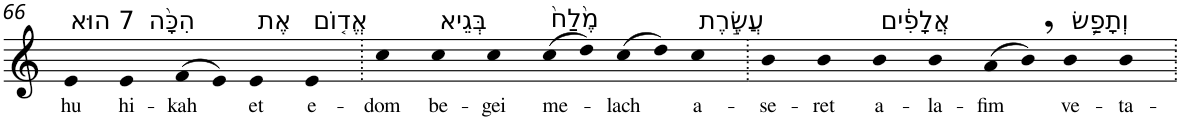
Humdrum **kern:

**kern	**text
*part1	*part1
*staff1	*staff1
*I"Piano	*
*I'Pno	*
!!LO:PB:g=z
*clefG2	*
*k[]	*
=66	=66
!LO:TX:a:t=7 הוּא	!
!	!LO:LY:b
4e	hu
!LO:TX:a:t=הִכָּ֨ה	!
!	!LO:LY:b
4e	hi-
!	!LO:LY:b
(>8f	-kah
8e)	.
!LO:TX:a:t=אֶת	!
!	!LO:LY:b
4e	et
!LO:TX:a:t=אֱד֤וֹם	!
!	!LO:LY:b
4e	e-
=67.	=67.
!	!LO:LY:b
4cc	-dom
!LO:TX:a:t=בְּגֵיא	!
!	!LO:LY:b
4cc	be-
!	!LO:LY:b
4cc	-gei
!LO:TX:a:t=מֶ֙לַח֙	!
!	!LO:LY:b
(>8cc	me-
8dd)	.
!	!LO:LY:b
(>8cc	-lach
8dd)	.
!LO:TX:a:t=עֲשֶׂ֣רֶת	!
!	!LO:LY:b
4cc	a-
=68.	=68.
!	!LO:LY:b
4b	-se-
!	!LO:LY:b
4b	-ret
!LO:TX:a:t=אֲלָפִ֔ים	!
!	!LO:LY:b
4b	a-
!	!LO:LY:b
4b	-la-
!	!LO:LY:b
(>8a	-fim
8b,)	.
!LO:TX:a:t=וְתָפַ֥שׂ	!
!	!LO:LY:b
4b	ve-
!	!LO:LY:b
4b	-ta-
=.	=.
*-	*-
